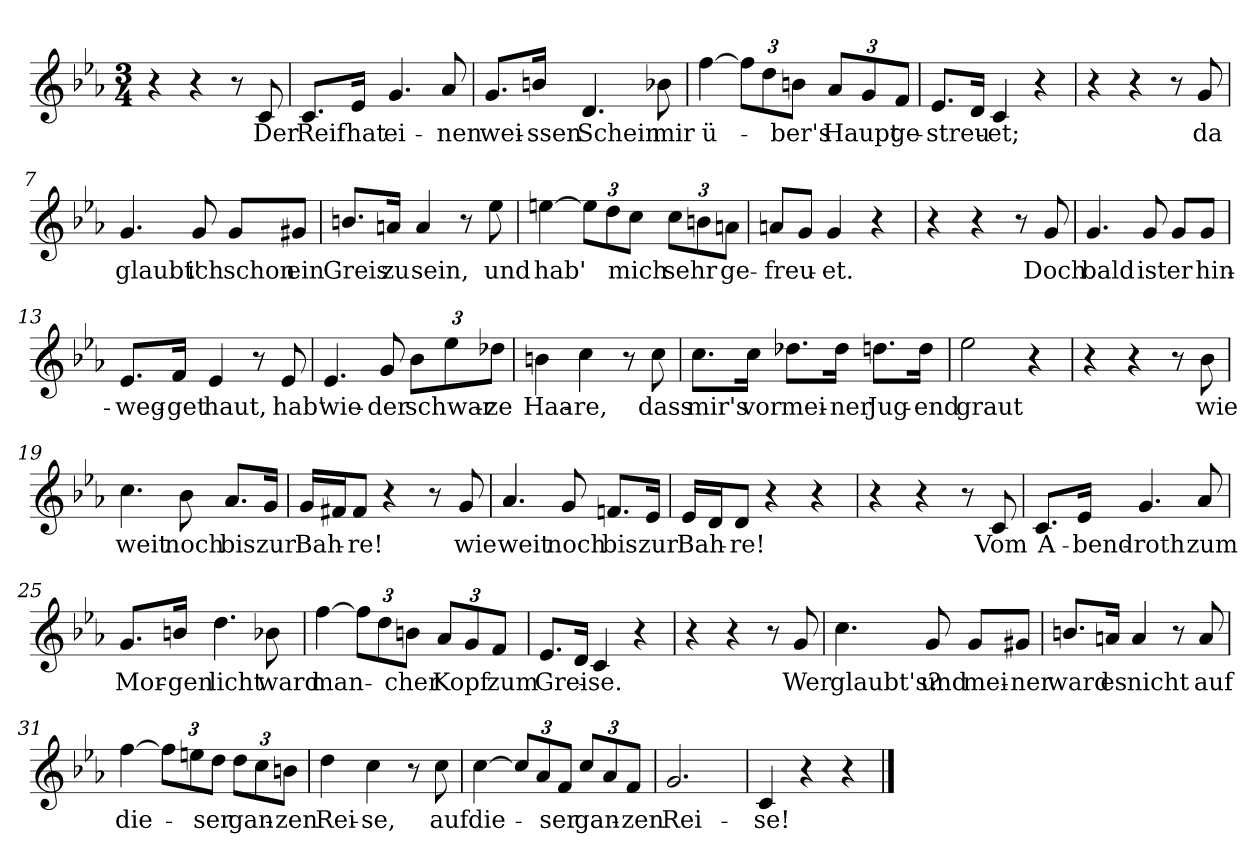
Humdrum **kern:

**kern	**text
*part1	*part1
*staff1	*staff1
*clefG2	*
*k[b-e-a-]	*
*M3/4	*
=1	=1
4r	.
4r	.
8r	.
!	!LO:LY:b
8c/	Der
=2	=2
!	!LO:LY:b
8.c/L	Reif
!	!LO:LY:b
16e-/Jk	hat
!	!LO:LY:b
4.g/	ei-
!	!LO:LY:b
8a-/	-nen
=3	=3
!	!LO:LY:b
8.g/L	wei-
!	!LO:LY:b
16bn/Jk	-ssen
!	!LO:LY:b
4.d/	Schein
!	!LO:LY:b
8b-X\	mir
=4	=4
!	!LO:LY:b
[4ff\	ü-
12ff\L]	.
12dd\	.
!	!LO:LY:b
12bn\J	-ber's
!	!LO:LY:b
12a-/L	Haupt
12g/	.
!	!LO:LY:b
12f/J	ge-
=5	=5
!	!LO:LY:b
8.e-/L	-streu-
16d/Jk	.
!	!LO:LY:b
4c/	-et;
4r	.
=6	=6
4r	.
4r	.
8r	.
!	!LO:LY:b
8g/	da
!!LO:LB:g=z
=7	=7
!	!LO:LY:b
4.g/	glaubt'
!	!LO:LY:b
8g/	ich
!	!LO:LY:b
8g/L	schon
!	!LO:LY:b
8g#X/J	ein
=8	=8
!	!LO:LY:b
8.bn/L	Greis
!	!LO:LY:b
16an/Jk	zu
!	!LO:LY:b
4a/	sein,
8r	.
!	!LO:LY:b
8ee-\	und
=9	=9
!	!LO:LY:b
[4een\	hab'
12ee\L]	.
12dd\	.
!	!LO:LY:b
12cc\J	mich
!	!LO:LY:b
12cc\L	sehr
12bn\	.
!	!LO:LY:b
12an\J	ge-
=10	=10
!	!LO:LY:b
8an/L	-freu-
8g/J	.
!	!LO:LY:b
4g/	-et.
4r	.
=11	=11
4r	.
4r	.
8r	.
!	!LO:LY:b
8g/	Doch
=12	=12
!	!LO:LY:b
4.g/	bald
!	!LO:LY:b
8g/	ist
!	!LO:LY:b
8g/L	er
!	!LO:LY:b
8g/J	hin-
!!LO:LB:g=z
=13	=13
!	!LO:LY:b
8.e-/L	-weg-
!	!LO:LY:b
16f/Jk	-get
!	!LO:LY:b
4e-/	haut,
8r	.
!	!LO:LY:b
8e-/	hab'
=14	=14
!	!LO:LY:b
4.e-/	wie-
!	!LO:LY:b
8g/	-der
!	!LO:LY:b
12b-\L	schwar-
12ee-\	.
!	!LO:LY:b
12dd-X\J	-ze
=15	=15
!	!LO:LY:b
4bn\	Haa-
!	!LO:LY:b
4cc\	-re,
8r	.
!	!LO:LY:b
8cc\	dass
=16	=16
!	!LO:LY:b
8.cc\L	mir's
!	!LO:LY:b
16cc\Jk	vor
!	!LO:LY:b
8.dd-X\L	mei-
!	!LO:LY:b
16dd-\Jk	-ner
!	!LO:LY:b
8.ddn\L	Jug-
!	!LO:LY:b
16dd\Jk	-end
=17	=17
!	!LO:LY:b
2ee-\	graut
4r	.
=18	=18
4r	.
4r	.
8r	.
!	!LO:LY:b
8b-\	wie
=19	=19
!	!LO:LY:b
4.cc\	weit
!	!LO:LY:b
8b-\	noch
!	!LO:LY:b
8.a-/L	bis
!	!LO:LY:b
16g/Jk	zur
!!LO:LB:g=z
=20	=20
!	!LO:LY:b
16g/LL	Bah-
16f#X/J	.
!	!LO:LY:b
8f#/J	-re!
4r	.
8r	.
!	!LO:LY:b
8g/	wie
=21	=21
!	!LO:LY:b
4.a-/	weit
!	!LO:LY:b
8g/	noch
!	!LO:LY:b
8.fn/L	bis
!	!LO:LY:b
16e-/Jk	zur
=22	=22
!	!LO:LY:b
16e-/LL	Bah-
16d/J	.
!	!LO:LY:b
8d/J	-re!
4r	.
4r	.
=23	=23
4r	.
4r	.
8r	.
!	!LO:LY:b
8c/	Vom
=24	=24
!	!LO:LY:b
8.c/L	A-
!	!LO:LY:b
16e-/Jk	-bend-
!	!LO:LY:b
4.g/	-roth
!	!LO:LY:b
8a-/	zum
=25	=25
!	!LO:LY:b
8.g/L	Mor-
!	!LO:LY:b
16bn/Jk	-gen
!	!LO:LY:b
4.dd\	licht
!	!LO:LY:b
8b-X\	ward
!!LO:LB:g=z
=26	=26
!	!LO:LY:b
[4ff\	man-
12ff\L]	.
12dd\	.
!	!LO:LY:b
12bn\J	-cher
!	!LO:LY:b
12a-/L	Kopf
12g/	.
!	!LO:LY:b
12f/J	zum
=27	=27
!	!LO:LY:b
8.e-/L	Grei-
16d/Jk	.
!	!LO:LY:b
4c/	-se.
4r	.
=28	=28
4r	.
4r	.
8r	.
!	!LO:LY:b
8g/	Wer
=29	=29
!	!LO:LY:b
4.cc\	glaubt's?
!	!LO:LY:b
8g/	und
!	!LO:LY:b
8g/L	mei-
!	!LO:LY:b
8g#X/J	-ner
=30	=30
!	!LO:LY:b
8.bn/L	ward
!	!LO:LY:b
16an/Jk	es
!	!LO:LY:b
4a/	nicht
8r	.
!	!LO:LY:b
8a/	auf
=31	=31
!	!LO:LY:b
[4ff\	die-
12ff\L]	.
12een\	.
!	!LO:LY:b
12dd\J	-ser
!	!LO:LY:b
12dd\L	gan-
12cc\	.
!	!LO:LY:b
12bn\J	-zen
!!LO:LB:g=z
=32	=32
!	!LO:LY:b
4dd\	Rei-
!	!LO:LY:b
4cc\	-se,
8r	.
!	!LO:LY:b
8cc\	auf
=33	=33
!	!LO:LY:b
[4cc\	die-
12cc/L]	.
12a-/	.
!	!LO:LY:b
12f/J	-ser
!	!LO:LY:b
12cc/L	gan-
12a-/	.
!	!LO:LY:b
12f/J	-zen
=34	=34
!	!LO:LY:b
2.g/	Rei-
=35	=35
!	!LO:LY:b
4c/	-se!
4r	.
4r	.
==	==
*-	*-
